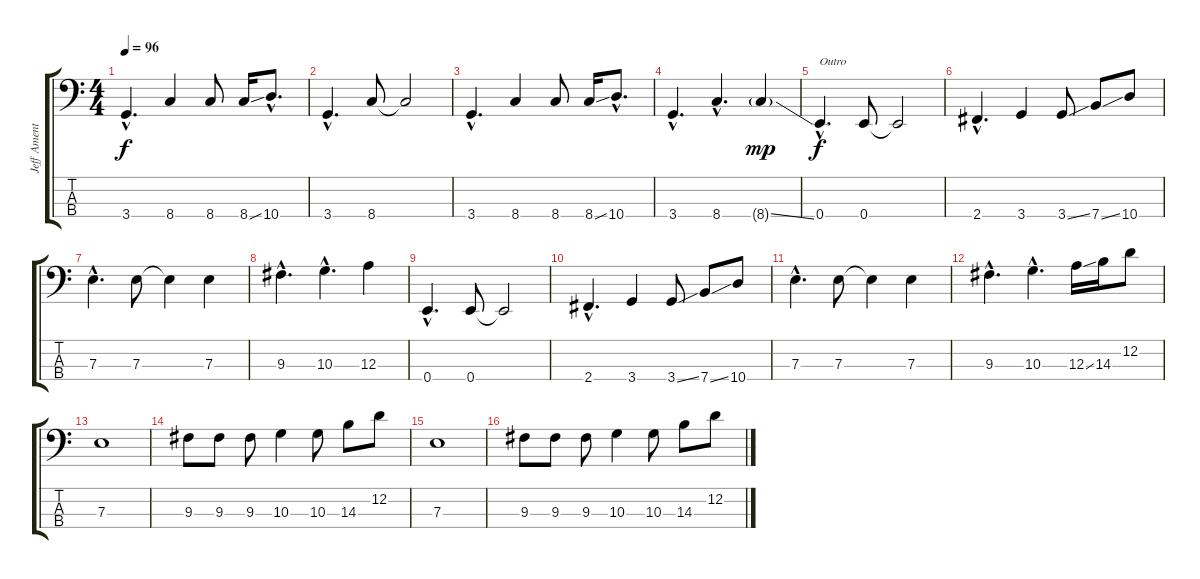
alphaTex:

\track ("Jeff Ament" "Jeff Ament") {instrument fretlessbass}
\staff {score tabs}
\tuning (G2 D2 A1 E1) {hide}
\ts (4 4)
\tempo 96
\clef f4
\ks c
3.4{hac}.4{d dy f} 8.4.4 8.4.8 8.4{ss}.16 10.4{hac}.8{d} |
3.4{hac}.4{d} 8.4.8 8.4{t}.2 |
3.4{hac}.4{d} 8.4.4 8.4.8 8.4{ss}.16 10.4{hac}.8{d} |
3.4{hac}.4{d} 8.4{hac}.4{d} 8.4{ss g}.4{dy mp} |
0.4{hac}.4{d txt "Outro" dy f} 0.4.8 0.4{t}.2 |
2.4{hac}.4{d} 3.4.4 3.4{ss}.8 7.4{ss}.8 10.4.8 |
7.3{hac}.4{d} 7.3.8 7.3{t}.4 7.3.4 |
9.3{hac}.4{d} 10.3{hac}.4{d} 12.3.4 |
0.4{hac}.4{d} 0.4.8 0.4{t}.2 |
2.4{hac}.4{d} 3.4.4 3.4{ss}.8 7.4{ss}.8 10.4.8 |
7.3{hac}.4{d} 7.3.8 7.3{t}.4 7.3.4 |
9.3{hac}.4{d} 10.3{hac}.4{d} 12.3{ss}.16 14.3.16 12.2.8 |
7.3.1 |
9.3.8 9.3.8 9.3.8 10.3.4 10.3.8 14.3.8 12.2.8 |
7.3.1 |
9.3.8 9.3.8 9.3.8 10.3.4 10.3.8 14.3.8 12.2.8
